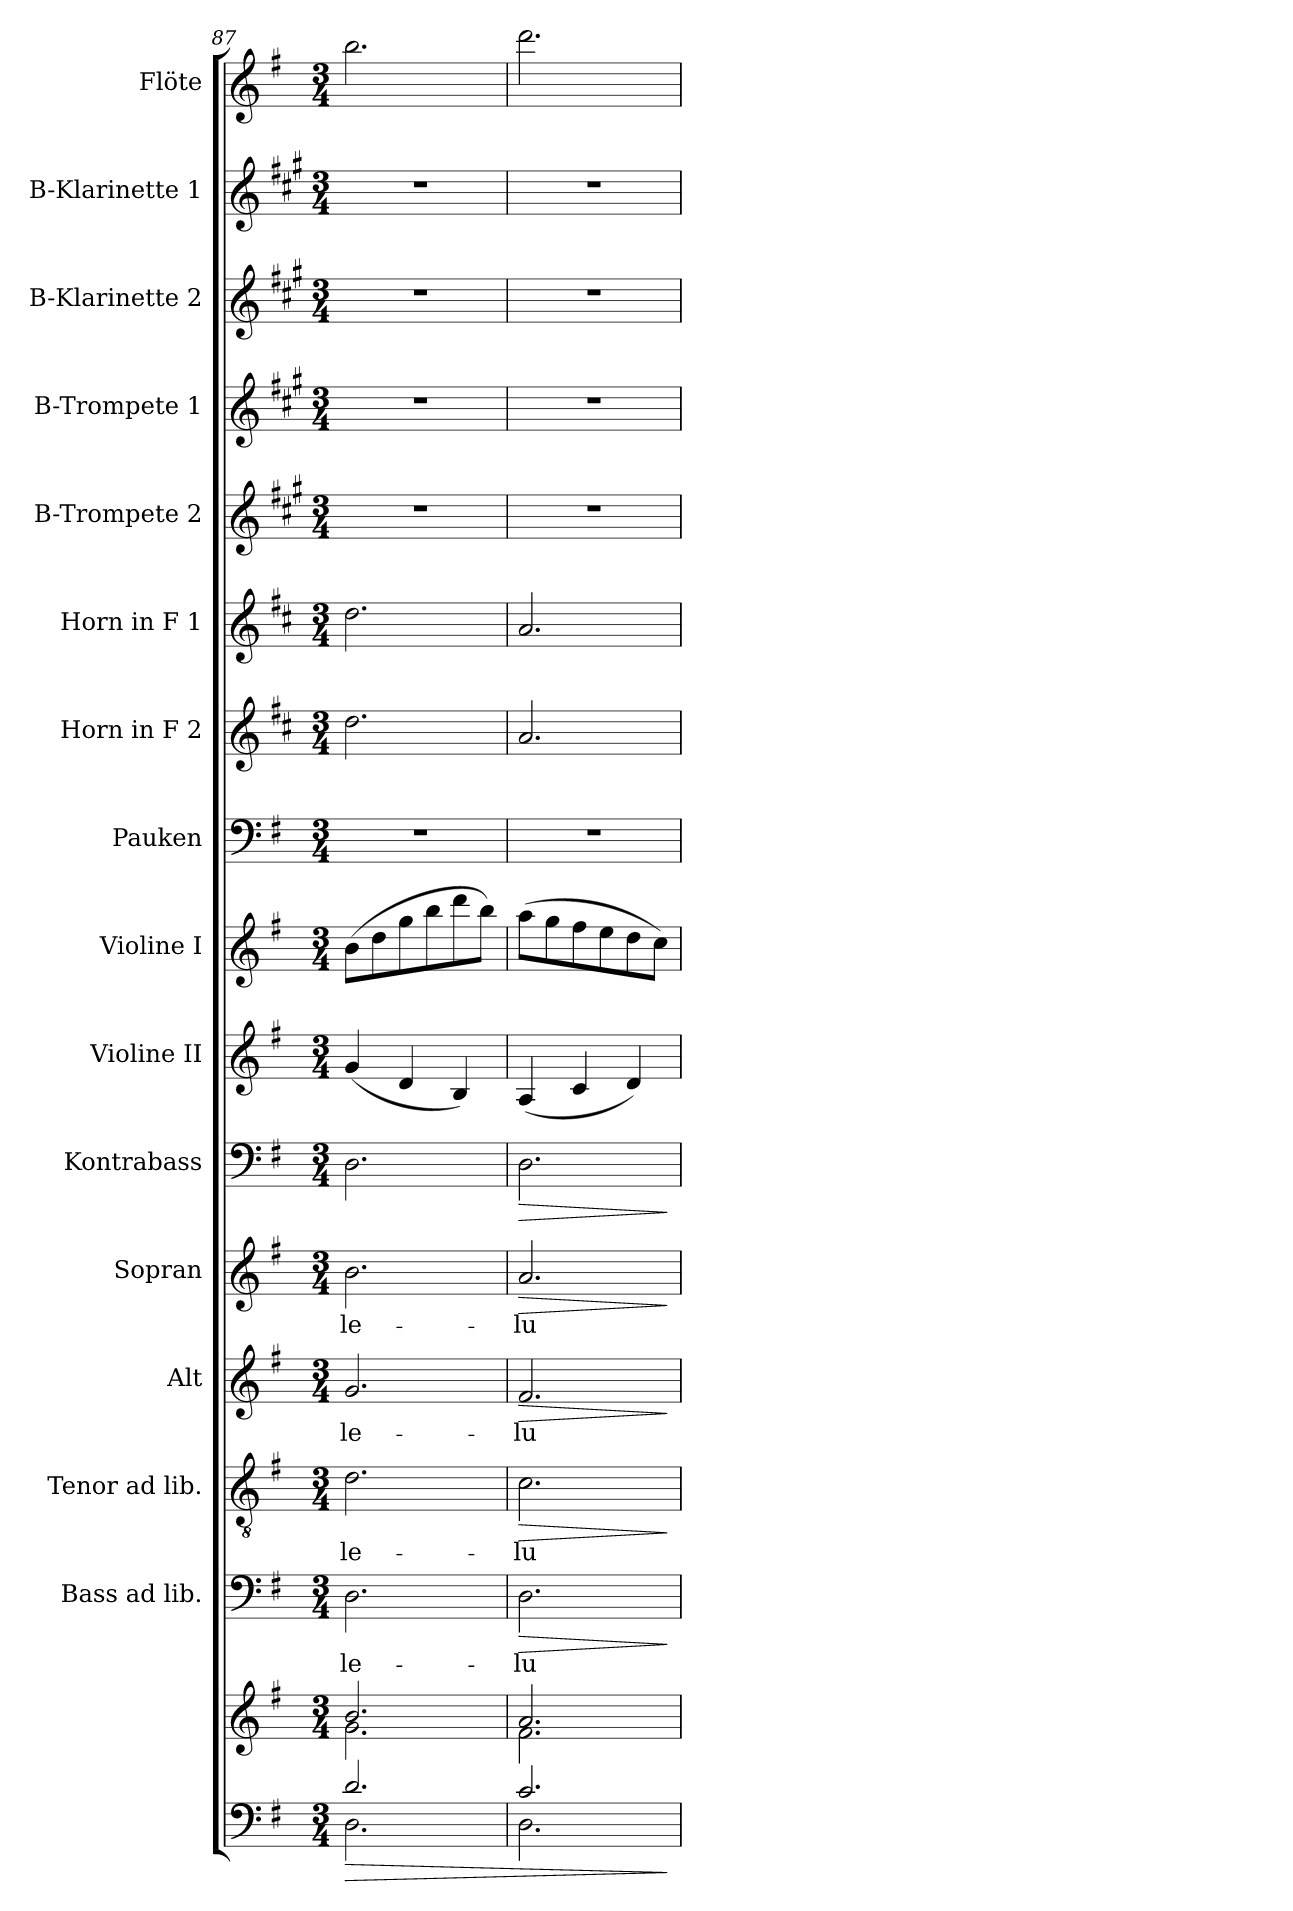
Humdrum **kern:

**kern	**kern	**dynam	**kern	**text	**dynam	**kern	**text	**dynam	**kern	**text	**dynam	**kern	**text	**dynam	**kern	**dynam	**kern	**kern	**kern	**kern	**kern	**kern	**kern	**kern	**kern	**kern
*part16	*part16	*part16	*part15	*part15	*part15	*part14	*part14	*part14	*part13	*part13	*part13	*part12	*part12	*part12	*part11	*part11	*part10	*part9	*part8	*part7	*part6	*part5	*part4	*part3	*part2	*part1
*staff17	*staff16	*staff16/17	*staff15	*staff15	*staff15	*staff14	*staff14	*staff14	*staff13	*staff13	*staff13	*staff12	*staff12	*staff12	*staff11	*staff11	*staff10	*staff9	*staff8	*staff7	*staff6	*staff5	*staff4	*staff3	*staff2	*staff1
*	*	*	*I"Bass ad lib.	*	*	*I"Tenor ad lib.	*	*	*I"Alt	*	*	*I"Sopran	*	*	*I"Kontrabass	*	*I"Violine II	*I"Violine I	*I"Pauken	*I"Horn in F 2	*I"Horn in F 1	*I"B-Trompete 2	*I"B-Trompete 1	*I"B-Klarinette 2	*I"B-Klarinette 1	*I"Flöte
*	*	*	*I'B.	*	*	*I'T.	*	*	*I'A.	*	*	*I'S.	*	*	*I'Kb.	*	*I'Vl. II	*I'Vl. I	*I'Pk.	*	*I'Hr. 1	*I'B Trp. 2	*I'B Trp. 1	*I'B Kl. 2	*I'B Kl. 1	*I'Fl.
*clefF4	*clefG2	*	*clefF4	*	*	*clefGv2	*	*	*clefG2	*	*	*clefG2	*	*	*clefF4	*	*clefG2	*clefG2	*clefF4	*clefG2	*clefG2	*clefG2	*clefG2	*clefG2	*clefG2	*clefG2
*	*	*	*	*	*	*	*	*	*	*	*	*	*	*	*ITrd7c12	*	*	*	*	*ITrd4c7	*ITrd4c7	*ITrd1c2	*ITrd1c2	*ITrd1c2	*ITrd1c2	*
*k[f#]	*k[f#]	*	*k[f#]	*	*	*k[f#]	*	*	*k[f#]	*	*	*k[f#]	*	*	*k[f#]	*	*k[f#]	*k[f#]	*k[f#]	*k[f#]	*k[f#]	*k[f#]	*k[f#]	*k[f#]	*k[f#]	*k[f#]
*G:	*G:	*	*G:	*	*	*G:	*	*	*G:	*	*	*G:	*	*	*G:	*	*G:	*G:	*G:	*G:	*G:	*G:	*G:	*G:	*G:	*G:
*M3/4	*M3/4	*	*M3/4	*	*	*M3/4	*	*	*M3/4	*	*	*M3/4	*	*	*M3/4	*	*M3/4	*M3/4	*M3/4	*M3/4	*M3/4	*M3/4	*M3/4	*M3/4	*M3/4	*M3/4
=87	=87	=87	=87	=87	=87	=87	=87	=87	=87	=87	=87	=87	=87	=87	=87	=87	=87	=87	=87	=87	=87	=87	=87	=87	=87	=87
!	!	!LO:HP:b=2	!	!LO:LY:b	!	!	!LO:LY:b	!	!	!LO:LY:b	!	!	!LO:LY:b	!	!	!	!	!	!	!	!	!	!	!	!	!
*^	*^	*	*	*	*	*	*	*	*	*	*	*	*	*	*	*	*	*	*	*	*	*	*	*	*	*
2.d/	2.D\	2.b/	2.g\	>	2.D\	-le-	.	2.d\	-le-	.	2.g/	-le-	.	2.b\	-le-	.	2.DD\	.	(<4g/	(>8b\L	2.r	2.g\	2.g\	2.r	2.r	2.r	2.r	2.bb\
.	.	.	.	.	.	.	.	.	.	.	.	.	.	.	.	.	.	.	.	8dd\	.	.	.	.	.	.	.	.
.	.	.	.	.	.	.	.	.	.	.	.	.	.	.	.	.	.	.	4d/	8gg\	.	.	.	.	.	.	.	.
.	.	.	.	.	.	.	.	.	.	.	.	.	.	.	.	.	.	.	.	8bb\	.	.	.	.	.	.	.	.
.	.	.	.	.	.	.	.	.	.	.	.	.	.	.	.	.	.	.	4B/)	8ddd\	.	.	.	.	.	.	.	.
.	.	.	.	.	.	.	.	.	.	.	.	.	.	.	.	.	.	.	.	8bb\J)	.	.	.	.	.	.	.	.
=88	=88	=88	=88	=88	=88	=88	=88	=88	=88	=88	=88	=88	=88	=88	=88	=88	=88	=88	=88	=88	=88	=88	=88	=88	=88	=88	=88	=88
!	!	!	!	!	!	!LO:LY:b	!LO:HP:b	!	!LO:LY:b	!LO:HP:b	!	!LO:LY:b	!LO:HP:b	!	!LO:LY:b	!LO:HP:b	!	!LO:HP:b	!	!	!	!	!	!	!	!	!	!
2.c/	2.D\	2.a/	2.f#\	.	2.D\	-lu-	>	2.c\	-lu-	>	2.f#/	-lu-	>	2.a/	-lu-	>	2.DD\	>	(<4A/	(>8aa\L	2.r	2.d/	2.d/	2.r	2.r	2.r	2.r	2.ddd\
.	.	.	.	.	.	.	.	.	.	.	.	.	.	.	.	.	.	.	.	8gg\	.	.	.	.	.	.	.	.
.	.	.	.	.	.	.	.	.	.	.	.	.	.	.	.	.	.	.	4c/	8ff#\	.	.	.	.	.	.	.	.
.	.	.	.	.	.	.	.	.	.	.	.	.	.	.	.	.	.	.	.	8ee\	.	.	.	.	.	.	.	.
.	.	.	.	.	.	.	.	.	.	.	.	.	.	.	.	.	.	.	4d/)	8dd\	.	.	.	.	.	.	.	.
.	.	.	.	.	.	.	.	.	.	.	.	.	.	.	.	.	.	.	.	8cc\J)	.	.	.	.	.	.	.	.
*v	*v	*	*	*	*	*	*	*	*	*	*	*	*	*	*	*	*	*	*	*	*	*	*	*	*	*	*	*
*	*v	*v	*	*	*	*	*	*	*	*	*	*	*	*	*	*	*	*	*	*	*	*	*	*	*	*	*
.	.	]	.	.	]	.	.	]	.	.	]	.	.	]	.	]	.	.	.	.	.	.	.	.	.	.
=	=	=	=	=	=	=	=	=	=	=	=	=	=	=	=	=	=	=	=	=	=	=	=	=	=	=
*-	*-	*-	*-	*-	*-	*-	*-	*-	*-	*-	*-	*-	*-	*-	*-	*-	*-	*-	*-	*-	*-	*-	*-	*-	*-	*-
